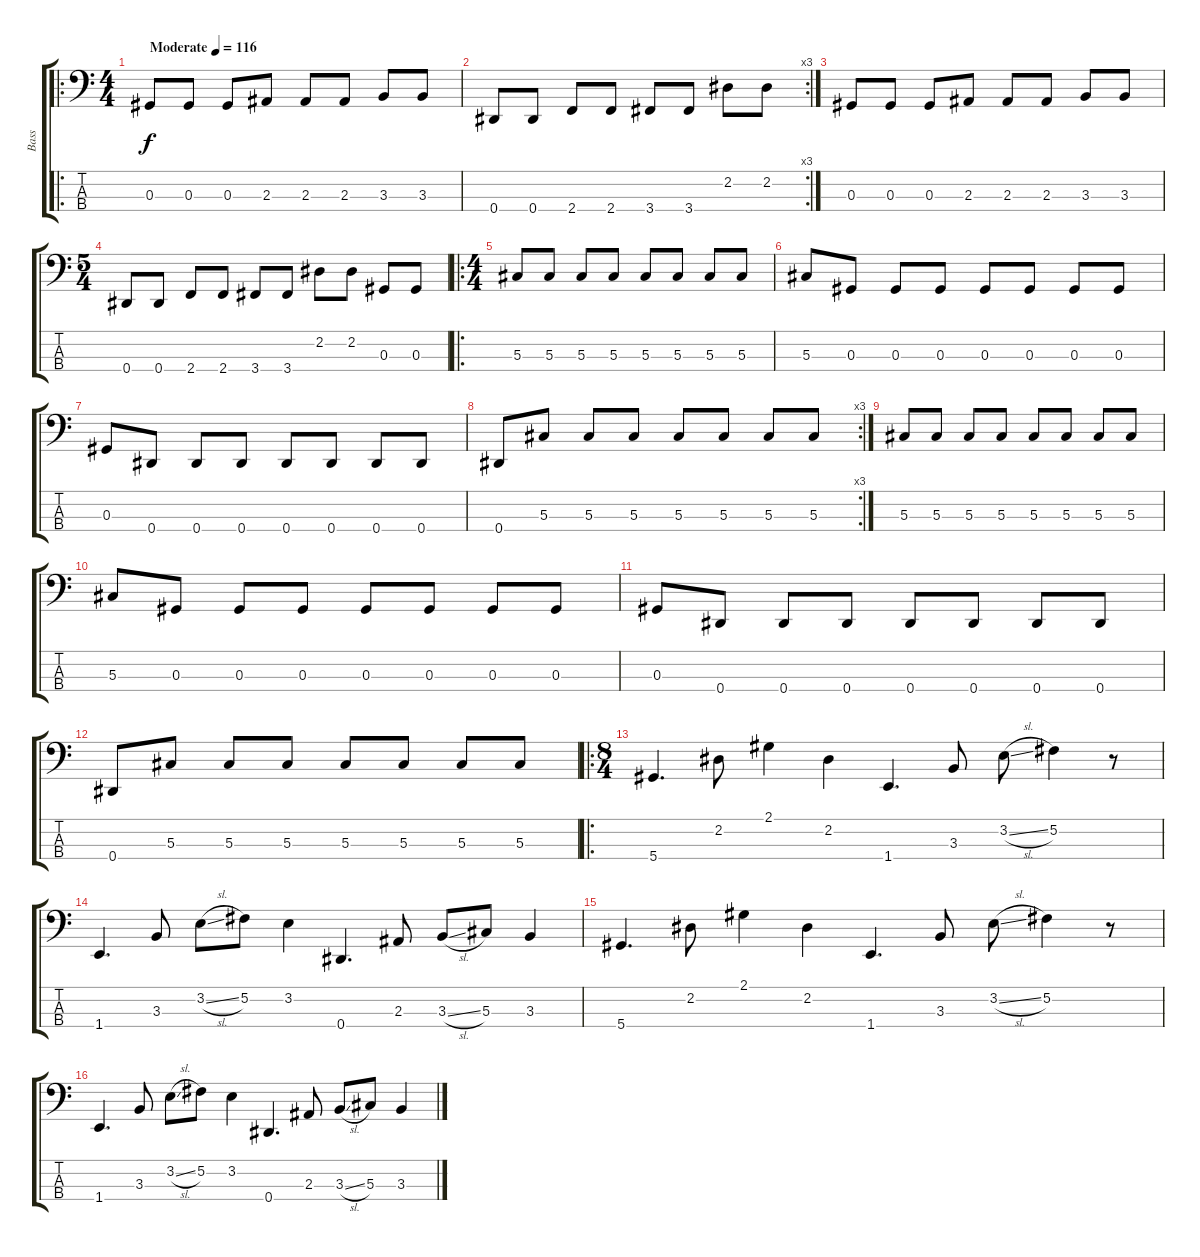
\track ("Bass" "Bass") {instrument electricbassfinger}
\staff {score tabs}
\tuning (Gb2 Db2 Ab1 Eb1) {hide}
\ro
\ts (4 4)
\tempo (116 "Moderate")
\clef f4
\ks c
0.3.8{dy f instrument electricbassfinger} 0.3.8 0.3.8 2.3.8 2.3.8 2.3.8 3.3.8 3.3.8 |
\rc 3
0.4.8 0.4.8 2.4.8 2.4.8 3.4.8 3.4.8 2.2.8 2.2.8 |
0.3.8 0.3.8 0.3.8 2.3.8 2.3.8 2.3.8 3.3.8 3.3.8 |
\ts (5 4)
0.4.8 0.4.8 2.4.8 2.4.8 3.4.8 3.4.8 2.2.8 2.2.8 0.3.8 0.3.8 |
\ro
\ts (4 4)
5.3.8 5.3.8 5.3.8 5.3.8 5.3.8 5.3.8 5.3.8 5.3.8 |
5.3.8 0.3.8 0.3.8 0.3.8 0.3.8 0.3.8 0.3.8 0.3.8 |
0.3.8 0.4.8 0.4.8 0.4.8 0.4.8 0.4.8 0.4.8 0.4.8 |
\rc 3
0.4.8 5.3.8 5.3.8 5.3.8 5.3.8 5.3.8 5.3.8 5.3.8 |
5.3.8 5.3.8 5.3.8 5.3.8 5.3.8 5.3.8 5.3.8 5.3.8 |
5.3.8 0.3.8 0.3.8 0.3.8 0.3.8 0.3.8 0.3.8 0.3.8 |
0.3.8 0.4.8 0.4.8 0.4.8 0.4.8 0.4.8 0.4.8 0.4.8 |
0.4.8 5.3.8 5.3.8 5.3.8 5.3.8 5.3.8 5.3.8 5.3.8 |
\ro
\ts (8 4)
5.4.4{d} 2.2.8 2.1.4 2.2.4 1.4.4{d} 3.3.8 3.2{sl}.8 5.2.4 r.8 |
1.4.4{d} 3.3.8 3.2{sl}.8 5.2.8 3.2.4 0.4.4{d} 2.3.8 3.3{sl}.8 5.3.8 3.3.4 |
5.4.4{d} 2.2.8 2.1.4 2.2.4 1.4.4{d} 3.3.8 3.2{sl}.8 5.2.4 r.8 |
1.4.4{d} 3.3.8 3.2{sl}.8 5.2.8 3.2.4 0.4.4{d} 2.3.8 3.3{sl}.8 5.3.8 3.3.4
